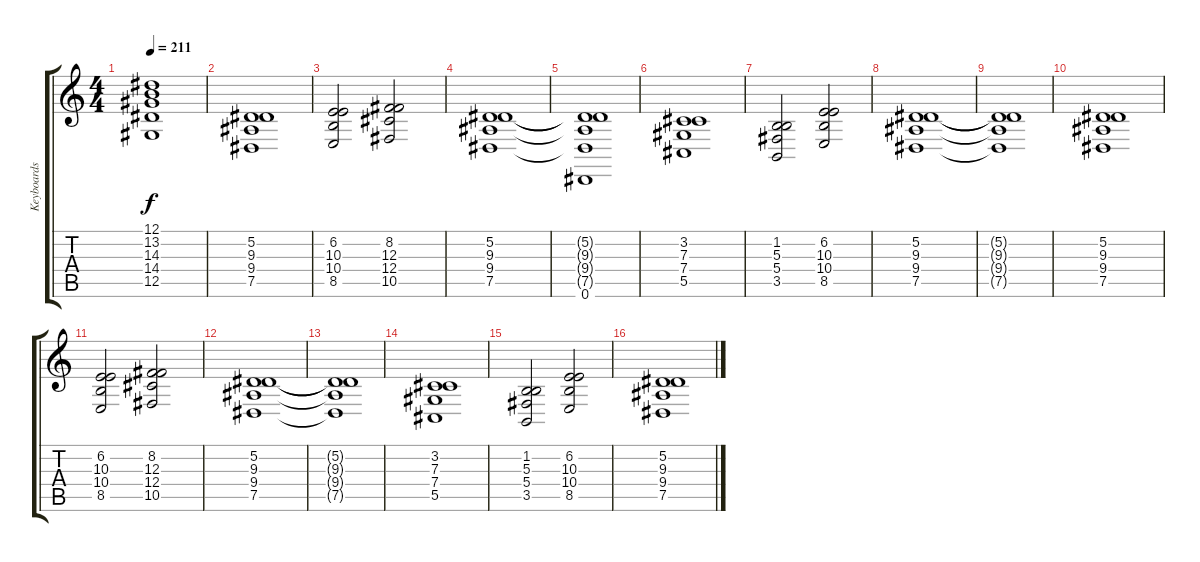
\track ("Keyboards" "Keyboards") {instrument choiraahs}
\staff {score tabs}
\tuning (Eb4 Bb3 Gb3 Db3 Ab2 Eb2) {hide}
\ts (4 4)
\tempo 211
\clef g2
\ks c
(12.1{t} 13.2{t} 14.3{t} 14.4{t} 12.5{t}).1{dy f} |
(5.2 9.3 9.4 7.5).1 |
(6.2 10.3 10.4 8.5).2 (8.2 12.3 12.4 10.5).2 |
(5.2 9.3 9.4 7.5).1 |
(5.2{t} 9.3{t} 9.4{t} 7.5{t} 0.6).1 |
(3.2 7.3 7.4 5.5).1 |
(1.2 5.3 5.4 3.5).2 (6.2 10.3 10.4 8.5).2 |
(5.2 9.3 9.4 7.5).1 |
(5.2{t} 9.3{t} 9.4{t} 7.5{t}).1 |
(5.2 9.3 9.4 7.5).1 |
(6.2 10.3 10.4 8.5).2 (8.2 12.3 12.4 10.5).2 |
(5.2 9.3 9.4 7.5).1 |
(5.2{t} 9.3{t} 9.4{t} 7.5{t}).1 |
(3.2 7.3 7.4 5.5).1 |
(1.2 5.3 5.4 3.5).2 (6.2 10.3 10.4 8.5).2 |
(5.2 9.3 9.4 7.5).1
